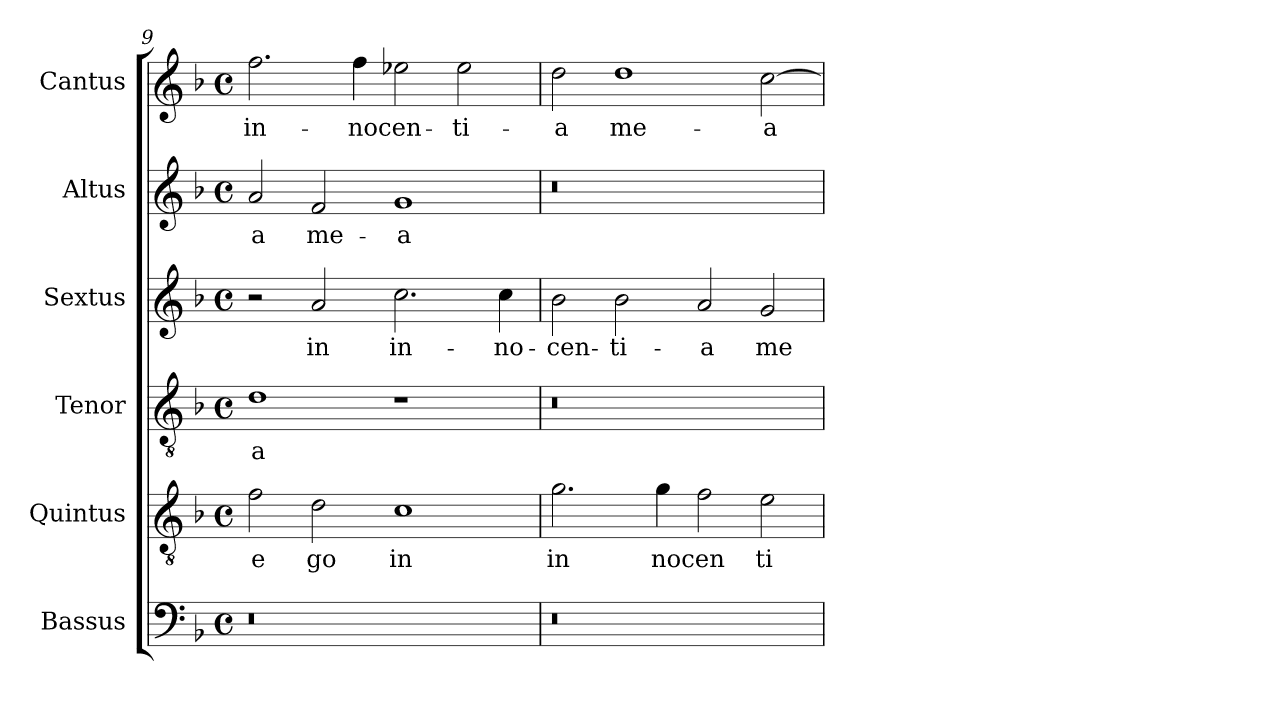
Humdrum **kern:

**kern	**kern	**text	**kern	**text	**kern	**text	**kern	**text	**kern	**text
*part6	*part5	*part5	*part4	*part4	*part3	*part3	*part2	*part2	*part1	*part1
*staff6	*staff5	*staff5	*staff4	*staff4	*staff3	*staff3	*staff2	*staff2	*staff1	*staff1
*I"Bassus	*I"Quintus	*	*I"Tenor	*	*I"Sextus	*	*I"Altus	*	*I"Cantus	*
*clefF4	*clefGv2	*	*clefGv2	*	*clefG2	*	*clefG2	*	*clefG2	*
*k[b-]	*k[b-]	*	*k[b-]	*	*k[b-]	*	*k[b-]	*	*k[b-]	*
*F:	*F:	*	*F:	*	*F:	*	*F:	*	*F:	*
*M4/4	*M4/4	*	*M4/4	*	*M4/4	*	*M4/4	*	*M4/4	*
*met(c)	*met(c)	*	*met(c)	*	*met(c)	*	*met(c)	*	*met(c)	*
=9	=9	=9	=9	=9	=9	=9	=9	=9	=9	=9
!	!	!LO:LY:b:cj	!	!LO:LY:b:cj	!	!	!	!LO:LY:b:cj	!	!LO:LY:b:cj
0r	2f\	e	1d	-a	2r	.	2a/	-a	2.ff\	in-
!	!	!LO:LY:b:cj	!	!	!	!LO:LY:b:cj	!	!LO:LY:b:cj	!	!
.	2d\	go	.	.	2a/	in	2f/	me-	.	.
!	!	!	!	!	!	!	!	!	!	!LO:LY:b
.	.	.	.	.	.	.	.	.	4ff\	-nocen-
!	!	!LO:LY:b:cj	!	!	!	!LO:LY:b:cj	!	!LO:LY:b:cj	!	!
.	1c	in	1r	.	2.cc\	in-	1g	-a	2ee-X\	.
!	!	!	!	!	!	!	!	!	!	!LO:LY:b:cj
.	.	.	.	.	.	.	.	.	2ee-\	-ti-
!	!	!	!	!	!	!LO:LY:b:cj	!	!	!	!
.	.	.	.	.	4cc\	-no-	.	.	.	.
=10	=10	=10	=10	=10	=10	=10	=10	=10	=10	=10
!	!	!LO:LY:b:cj	!	!	!	!LO:LY:b:cj	!	!	!	!LO:LY:b:cj
0r	2.g\	in	0r	.	2b-\	-cen-	0r	.	2dd\	-a
!	!	!	!	!	!	!LO:LY:b:cj	!	!	!	!LO:LY:b:cj
.	.	.	.	.	2b-\	-ti-	.	.	1dd	me-
!	!	!LO:LY:b	!	!	!	!	!	!	!	!
.	4g\	nocen	.	.	.	.	.	.	.	.
!	!	!	!	!	!	!LO:LY:b:cj	!	!	!	!
.	2f\	.	.	.	2a/	-a	.	.	.	.
!	!	!LO:LY:b:cj	!	!	!	!LO:LY:b:cj	!	!	!	!LO:LY:b:cj
.	2e\	ti	.	.	2g/	me-	.	.	[>2cc\	-a
=	=	=	=	=	=	=	=	=	=	=
*-	*-	*-	*-	*-	*-	*-	*-	*-	*-	*-
